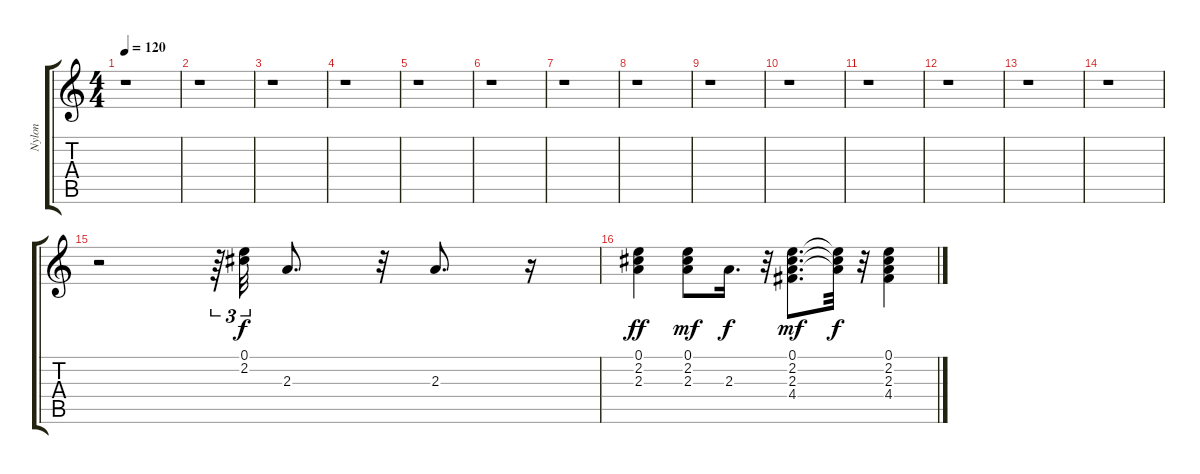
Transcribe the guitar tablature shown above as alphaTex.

\track ("Nylon" "Nylon") {instrument acousticguitarnylon}
\staff {score tabs}
\tuning (E4 B3 G3 D3 A2 E2) {hide}
\ts (4 4)
\tempo 120
\clef g2
\ks c
r.1{dy f} |
r.1 |
r.1 |
r.1 |
r.1 |
r.1 |
r.1 |
r.1 |
r.1 |
r.1 |
r.1 |
r.1 |
r.1 |
r.1 |
r.2 r.64{tu (3 2)} (0.1 2.2).32{tu (3 2)} 2.3.8{d} r.32 2.3.8{d} r.16 |
(0.1 2.2 2.3).4{dy ff} (0.1 2.2 2.3).8{dy mf} 2.3.16{d dy f} r.32 (0.1 2.2 2.3 4.4).8{d dy mf} (0.1{t} 2.2{t} 2.3{t}).32{dy f} r.32 (0.1 2.2 2.3 4.4).4
